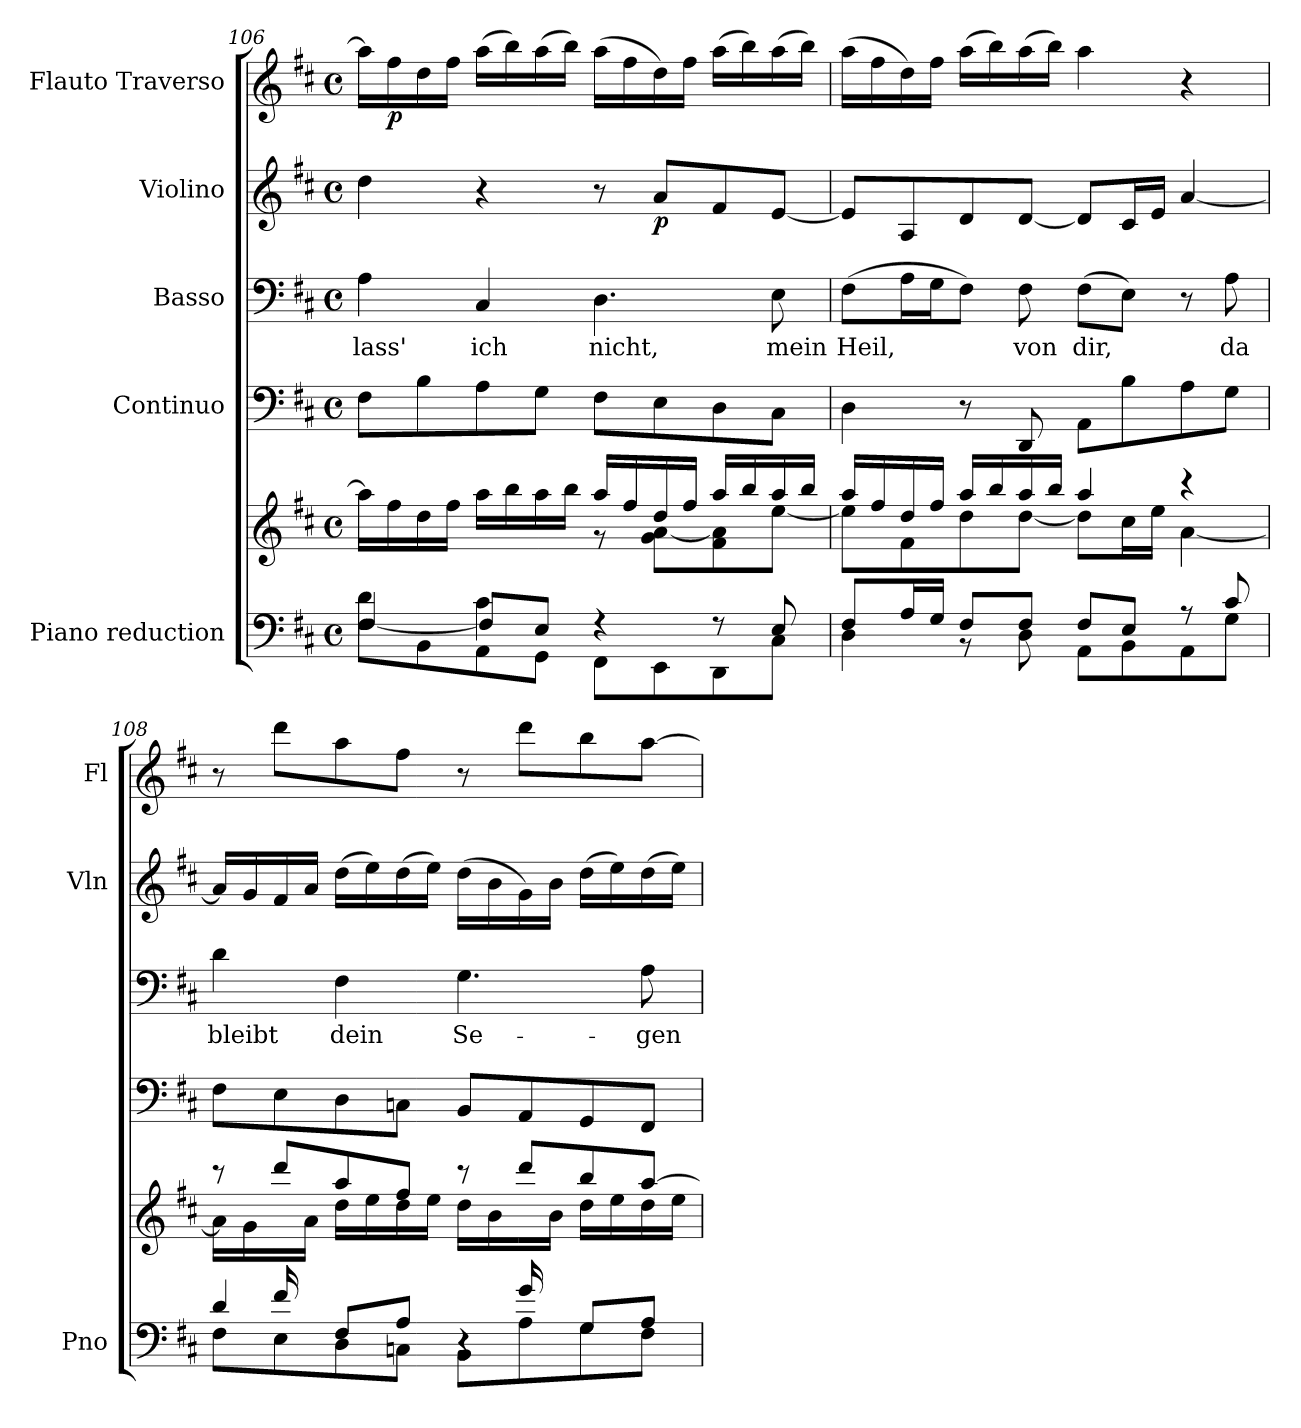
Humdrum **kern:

**kern	**kern	**kern	**kern	**text	**kern	**dynam	**kern	**dynam
*part5	*part5	*part4	*part3	*part3	*part2	*part2	*part1	*part1
*staff6	*staff5	*staff4	*staff3	*staff3	*staff2	*staff2	*staff1	*staff1
*I"Piano reduction	*	*I"Continuo	*I"Basso	*	*I"Violino	*	*I"Flauto Traverso	*
*I'Pno	*	*	*	*	*I'Vln	*	*I'Fl	*
*clefF4	*clefG2	*clefF4	*clefF4	*	*clefG2	*	*clefG2	*
*k[f#c#]	*k[f#c#]	*k[f#c#]	*k[f#c#]	*	*k[f#c#]	*	*k[f#c#]	*
*M4/4	*M4/4	*M4/4	*M4/4	*	*M4/4	*	*M4/4	*
*met(c)	*met(c)	*met(c)	*met(c)	*	*met(c)	*	*met(c)	*
=106	=106	=106	=106	=106	=106	=106	=106	=106
*^	*^	*	*	*	*	*	*	*
*	*^	*	*	*	*	*	*	*	*	*
!	!	!	!	!	!	!	!LO:LY:b	!	!	!	!
4d\	[4F#/	8F#\L	16aa\LL]	2ryy	8F#\L	4A\	lass'	4dd\	.	16aa\LL]	.
!	!	!	!	!	!	!	!	!	!	!	!LO:DY:b
.	.	.	16ff#\	.	.	.	.	.	.	16ff#\	p
.	.	8BB\	16dd\	.	8B\	.	.	.	.	16dd\	.
.	.	.	16ff#\JJ	.	.	.	.	.	.	16ff#\JJ	.
!	!	!	!	!	!	!	!LO:LY:b	!	!	!	!
4c#\	8F#/L]	8AA\	16aa\LL	.	8A\	4C#/	ich	4r	.	(16aa\LL	.
.	.	.	16bb\	.	.	.	.	.	.	16bb\)	.
.	8E/J	8GG\J	16aa\	.	8G\J	.	.	.	.	(16aa\	.
.	.	.	16bb\JJ	.	.	.	.	.	.	16bb\JJ)	.
!	!	!	!	!	!	!	!LO:LY:b	!	!	!	!
2ryy	4r	8FF#\L	16aa/LL	8r	8F#\L	4.D\	nicht,	8r	.	(16aa\LL	.
.	.	.	16ff#/	.	.	.	.	.	.	16ff#\	.
!	!	!	!	!	!	!	!	!	!LO:DY:b	!	!
.	.	8EE\	16dd/	8g\ [<8a\L	8E\	.	.	8a/L	p	16dd\)	.
.	.	.	16ff#/JJ	.	.	.	.	.	.	16ff#\JJ	.
.	8r	8DD\	16aa/LL	8f#\ 8a\]	8D\	.	.	8f#/	.	(16aa\LL	.
.	.	.	16bb/	.	.	.	.	.	.	16bb\)	.
!	!	!	!	!	!	!	!LO:LY:b	!	!	!	!
.	8E/	8C#\J	16aa/	[8ee\J	8C#\J	8E\	mein	[8e/J	.	(16aa\	.
.	.	.	16bb/JJ	.	.	.	.	.	.	16bb\JJ)	.
*	*v	*v	*	*	*	*	*	*	*	*	*
!!LO:PB:g=z
=107	=107	=107	=107	=107	=107	=107	=107	=107	=107	=107
!	!	!	!	!	!	!LO:LY:b	!	!	!	!
8F#/L	4D\	16aa/LL	8ee\L]	4D\	(8F#\L	Heil,	8e/L]	.	(16aa\LL	.
.	.	16ff#/	.	.	.	.	.	.	16ff#\	.
16A/L	.	16dd/	8f#\	.	16A\L	.	8A/	.	16dd\)	.
16G/JJ	.	16ff#/JJ	.	.	16G\J	.	.	.	16ff#\JJ	.
8F#/L	8r	16aa/LL	8dd\	8r	8F#\J)	.	8d/	.	(16aa\LL	.
.	.	16bb/	.	.	.	.	.	.	16bb\)	.
!	!	!	!	!	!	!LO:LY:b	!	!	!	!
8F#/J	8D\	16aa/	[8dd\J	8DD/	8F#\	von	[8d/J	.	(16aa\	.
.	.	16bb/JJ	.	.	.	.	.	.	16bb\JJ)	.
!	!	!	!	!	!	!LO:LY:b	!	!	!	!
8F#/L	8AA\L	4aa/	8dd\L]	8AA\L	(8F#\L	dir,	8d/L]	.	4aa\	.
8E/J	8BB\	.	16cc#\L	8B\	8E\J)	.	16c#/L	.	.	.
.	.	.	16ee\JJ	.	.	.	16e/JJ	.	.	.
8r	8AA\	4r	[4a\	8A\	8r	.	[4a/	.	4r	.
!	!	!	!	!	!	!LO:LY:b	!	!	!	!
8c#/	8G\J	.	.	8G\J	8A\	da	.	.	.	.
=108	=108	=108	=108	=108	=108	=108	=108	=108	=108	=108
*	*^	*	*	*	*	*	*	*	*	*
!	!	!	!	!	!	!	!LO:LY:b	!	!	!	!
8ryy	4d/	8F#\L	8r	16a\LL]	8F#\L	4d\	bleibt	16a/LL]	.	8r	.
.	.	.	.	16g\	.	.	.	16g/	.	.	.
16f#/	.	8E\	8ddd/L	16ryy	8E\	.	.	16f#/	.	8ddd\L	.
4..ryy	.	.	.	16a\JJ	.	.	.	16a/JJ	.	.	.
!	!	!	!	!	!	!	!LO:LY:b	!	!	!	!
.	8F#/L	8D\	8aa/	16dd\LL	8D\	4F#\	dein	(16dd\LL	.	8aa\	.
.	.	.	.	16ee\	.	.	.	16ee\)	.	.	.
.	8A/J	8Cn\J	8ff#/J	16dd\	8Cn\J	.	.	(16dd\	.	8ff#\J	.
.	.	.	.	16ee\JJ	.	.	.	16ee\JJ)	.	.	.
!	!	!	!	!	!	!	!LO:LY:b	!	!	!	!
.	4r	8BB\L	8r	16dd\LL	8BB/L	4.G\	Se-	(16dd\LL	.	8r	.
.	.	.	.	16b\	.	.	.	16b\	.	.	.
16g/	.	8A\	8ddd/L	16ryy	8AA/	.	.	16g\)	.	8ddd\L	.
4ryy	.	.	.	16b\JJ	.	.	.	16b\JJ	.	.	.
.	8G/L	8G\	8bb/	16dd\LL	8GG/	.	.	(16dd\LL	.	8bb\	.
.	.	.	.	16ee\	.	.	.	16ee\)	.	.	.
!	!	!	!	!	!	!	!LO:LY:b	!	!	!	!
.	8A/J	8F#\J	[8aa/J	16dd\	8FF#/J	8A\	-gen	(16dd\	.	[8aa\J	.
16ryy	.	.	.	16ee\JJ	.	.	.	16ee\JJ)	.	.	.
*v	*v	*v	*	*	*	*	*	*	*	*	*
*	*v	*v	*	*	*	*	*	*	*
=	=	=	=	=	=	=	=	=
*-	*-	*-	*-	*-	*-	*-	*-	*-
